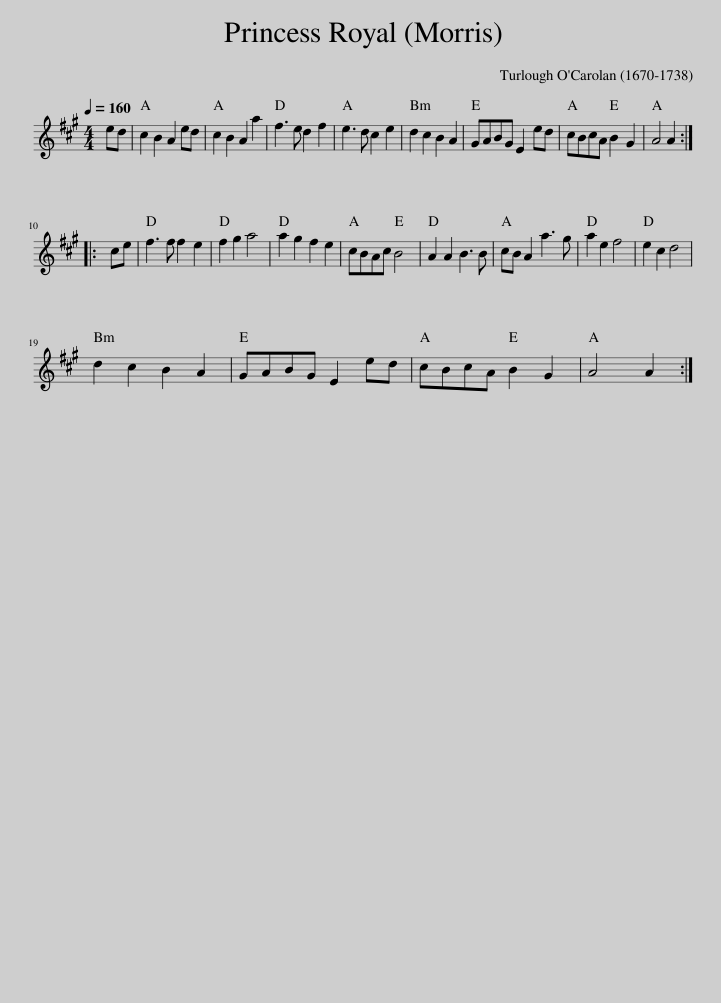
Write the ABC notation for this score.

X:1
L:1/8
Q:1/4=160
M:4/4
I:linebreak $
K:A
V:1 treble
V:1
 ed | c2 B2 A2 ed | c2 B2 A2 a2 | f3 e d2 f2 | e3 d c2 e2 | %5
 d2 c2 B2 A2 | GABG E2 ed | cBcA B2 G2 | A4 A2 ::$ ce | %10
 f3 f f2 e2 | f2 g2 a4 | a2 g2 f2 e2 | cBAc B4 | A2 A2 B3 B | %15
 cB A2 a3 g | a2 e2 f4 | e2 c2 d4 |$ d2 c2 B2 A2 | GABG E2 ed | %20
 cBcA B2 G2 | A4 A2 :| %22
